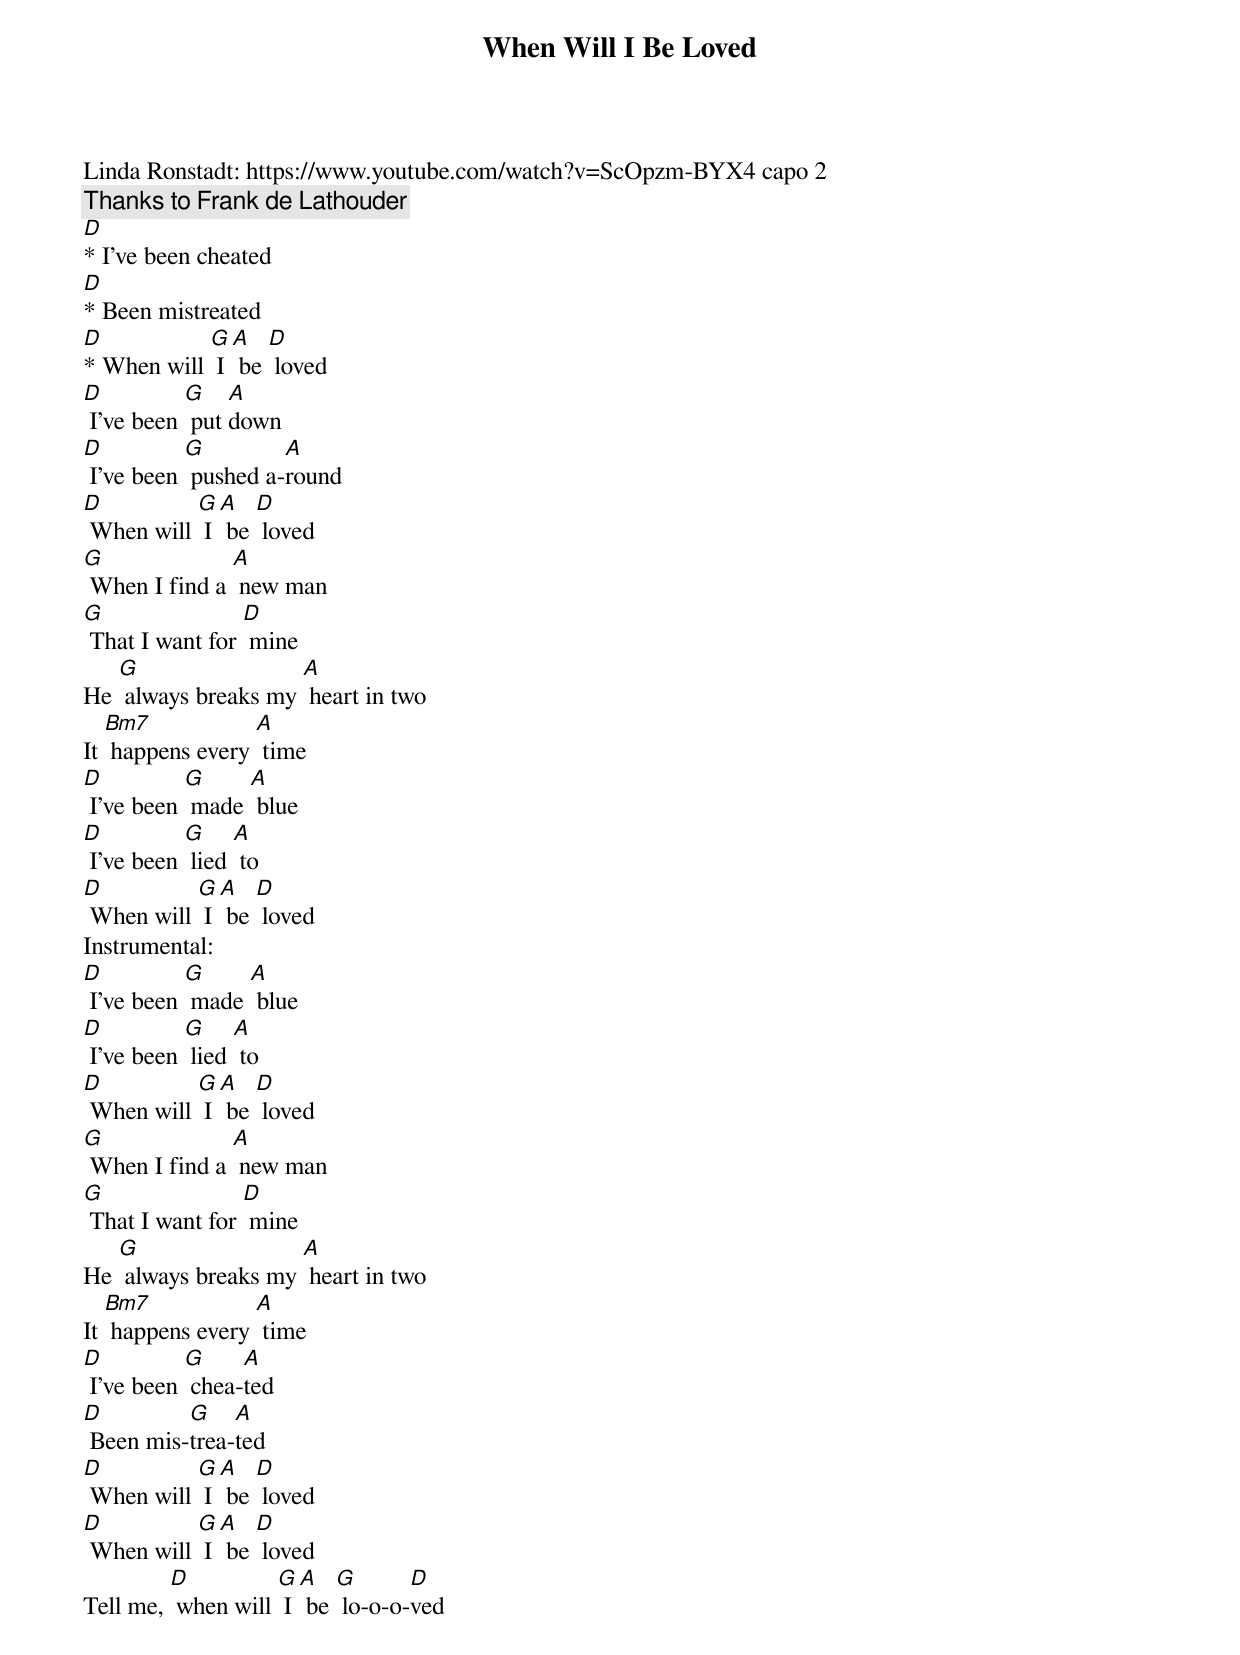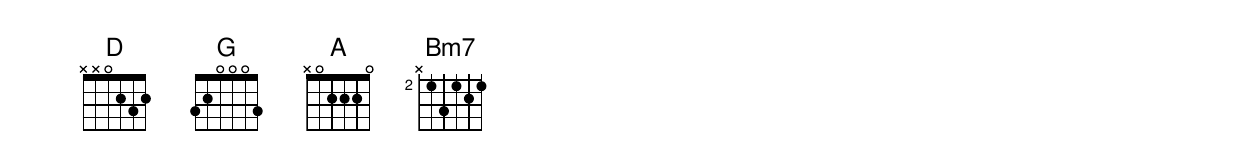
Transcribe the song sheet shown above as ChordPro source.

{t:When Will I Be Loved}
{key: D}
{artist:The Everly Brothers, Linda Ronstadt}
Linda Ronstadt: https://www.youtube.com/watch?v=ScOpzm-BYX4 capo 2
{c: Thanks to Frank de Lathouder}
[D]* I've been cheated
[D]* Been mistreated
[D]* When will [G] I [A] be [D] loved
{c: }
[D] I've been [G] put [A]down
[D] I've been [G] pushed a-[A]round
[D] When will [G] I [A] be [D] loved
{c: }
[G] When I find a [A] new man
[G] That I want for [D] mine
He [G] always breaks my [A] heart in two
It [Bm7] happens every [A] time
{c: }
[D] I've been [G] made [A] blue
[D] I've been [G] lied [A] to
[D] When will [G] I [A] be [D] loved
{c: }
Instrumental:
[D] I've been [G] made [A] blue
[D] I've been [G] lied [A] to
[D] When will [G] I [A] be [D] loved
{c: }
[G] When I find a [A] new man
[G] That I want for [D] mine
He [G] always breaks my [A] heart in two
It [Bm7] happens every [A] time
{c: }
[D] I've been [G] chea-[A]ted
[D] Been mis-[G]trea-[A]ted
[D] When will [G] I [A] be [D] loved
[D] When will [G] I [A] be [D] loved
{c: }
Tell me, [D] when will [G] I [A] be [G] lo-o-o-[D]ved
